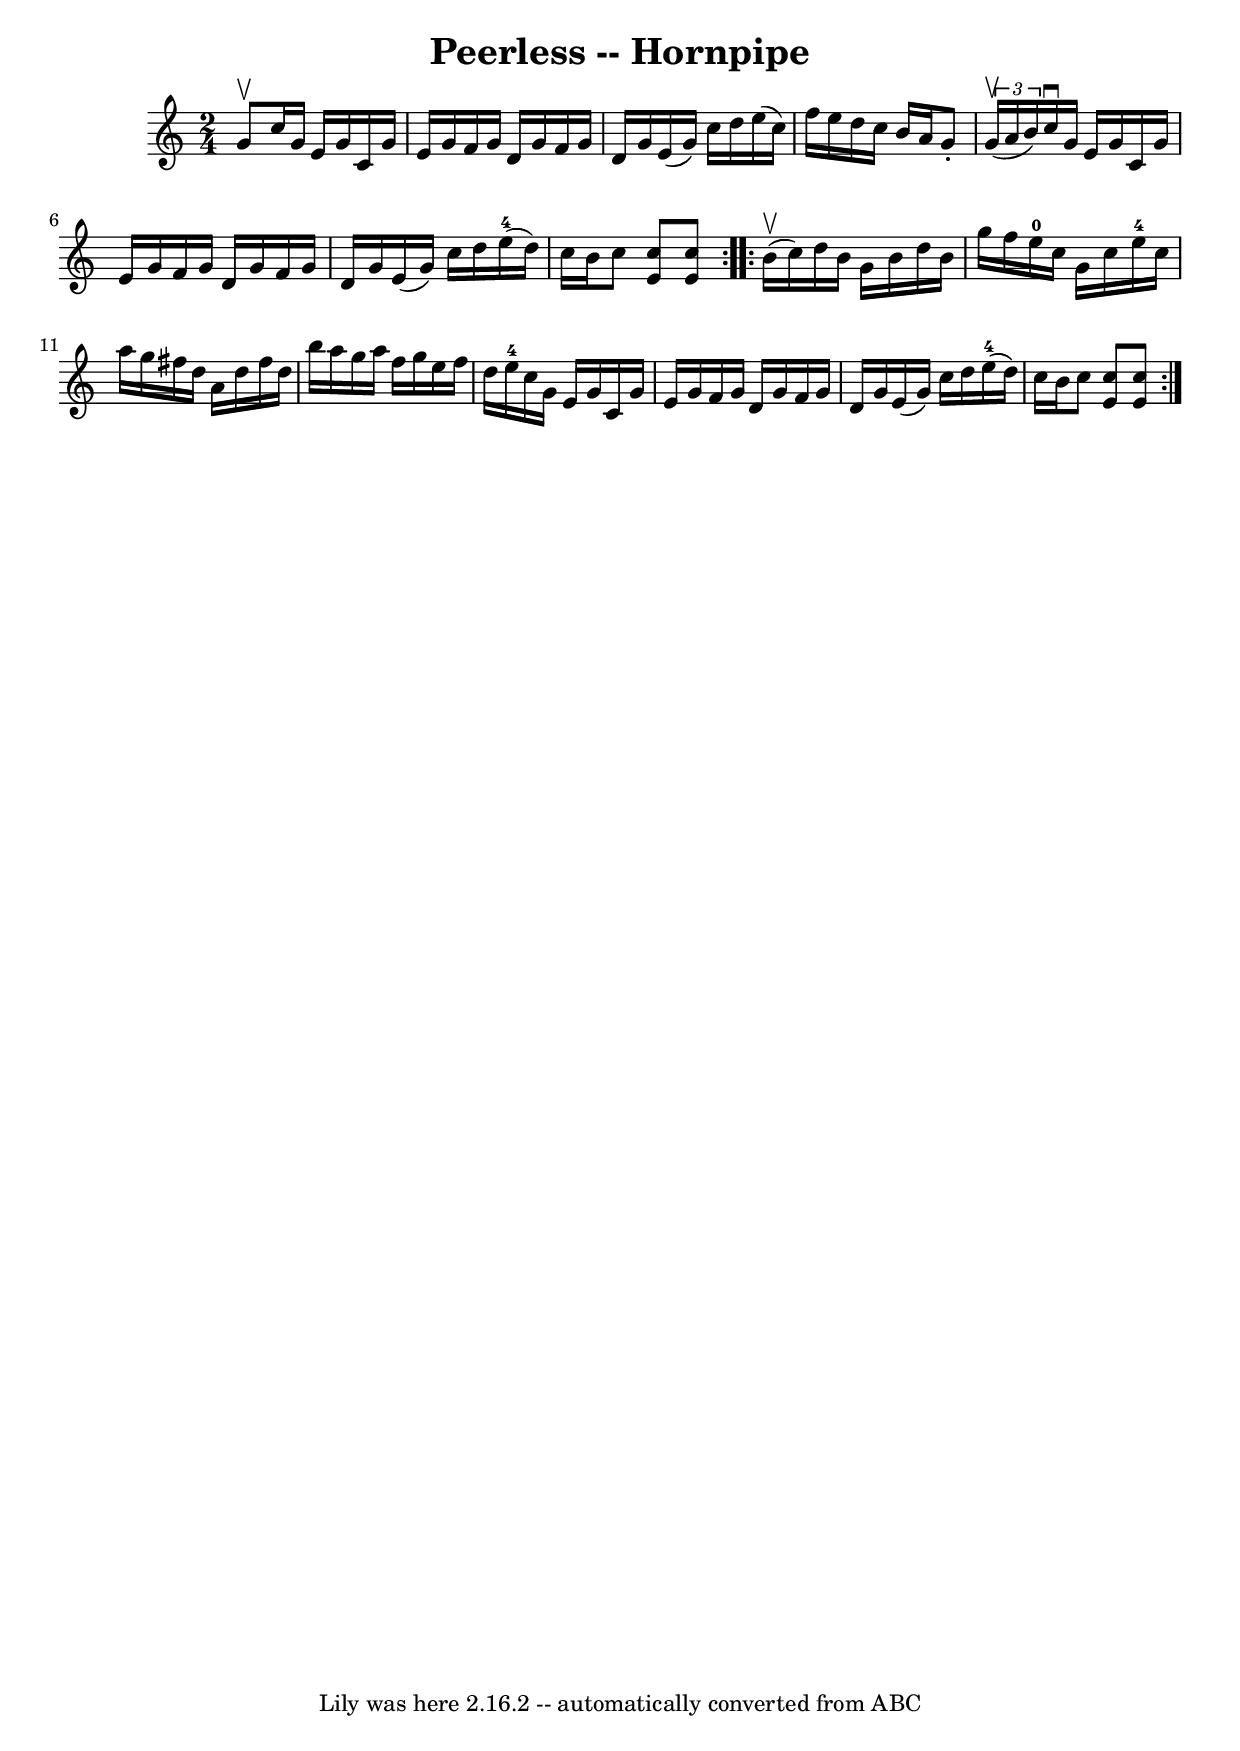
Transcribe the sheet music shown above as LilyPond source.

\version "2.7.40"
\include "Mammoth.ily"
\header {
	%% book = "Cole's 1000 Fiddle Tunes"
	crossRefNumber = "1"
	footnotes = ""
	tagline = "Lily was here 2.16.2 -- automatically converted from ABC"
	title = "Peerless -- Hornpipe"
}
voicedefault =  {


\repeat volta 2 {
\time 2/4 
\key c \major g'8^\upbow |
 c''16 g'16 e'16 g'16  
 c'16 g'16 e'16 g'16  |
 f'16 g'16 d'16 g'16 f'16 
 g'16 d'16 g'16  |
 e'16 (g'16) c''16 d''16 e''16 
(c''16) f''16 e''16  |
 d''16 c''16 b'16 a'16    
g'8 -.   \times 2/3 { g'16 (^\upbow a'16 b'16) } |
 c''16 
^\downbow g'16 e'16 g'16 c'16 g'16 e'16 g'16  |
   
f'16 g'16 d'16 g'16 f'16 g'16 d'16 g'16  |
 e'16 (
 g'16) c''16 d''16 e''16-4(d''16) c''16 b'16  
|
 c''8  << c''8 e'8   >> << c''8 e'8   >> }     
\repeat volta 2 { b'16 (^\upbow c''16) |
 d''16 b'16    
g'16 b'16 d''16 b'16 g''16 f''16  |
 e''16-0 c''16  
 g'16 c''16 e''16-4 c''16 a''16 g''16  |
 fis''16   
 d''16 a'16 d''16 fis''16 d''16 b''16 a''16  |
 g''16 
 a''16 f''16 g''16 e''16 f''16 d''16 e''16-4 |
    
 c''16 g'16 e'16 g'16 c'16 g'16 e'16 g'16  |
 f'16 
 g'16 d'16 g'16 f'16 g'16 d'16 g'16  |
 e'16 (
g'16) c''16 d''16 e''16-4(d''16) c''16 b'16  
|
 c''8  << c''8 e'8   >> << c''8 e'8   >> }   
}

\score{
    <<

	\context Staff="default"
	{
	    \voicedefault 
	}

    >>
	\layout {
	}
	\midi {}
}
